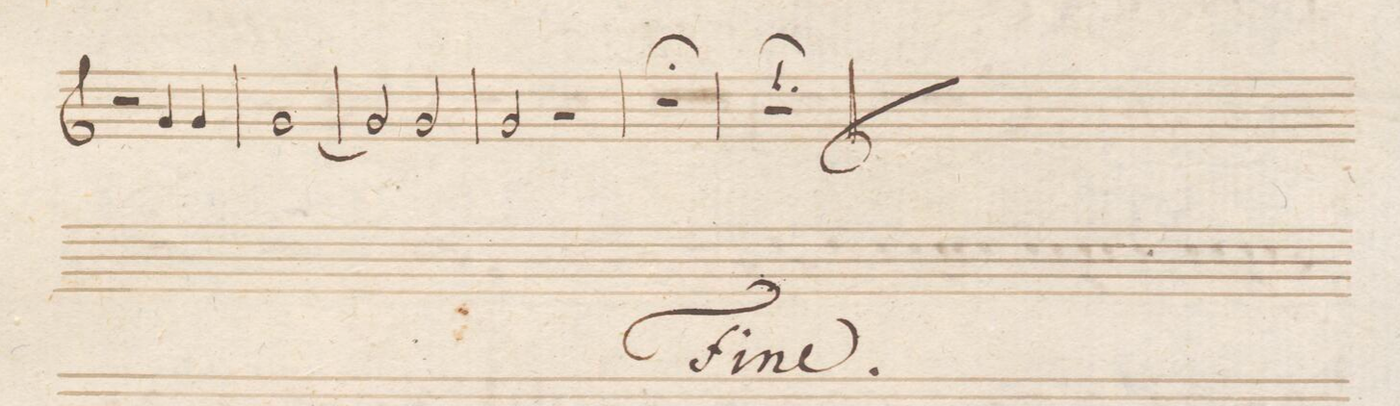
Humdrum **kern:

**kern	**dynam
*I"Clarino 1mo.	*
*clefG2	*
*k[b-e-]	*
*met(c|)	*
*M2/2	*
2r	.
4f/	.
4f/	.
=92	=92
[1f	.
=93	=93
2f/]	.
2f/	.
=94	=94
2f/	.
2r	.
=95	=95
1r;	.
=96	=96
1r;	.
==	==
*-	*-
